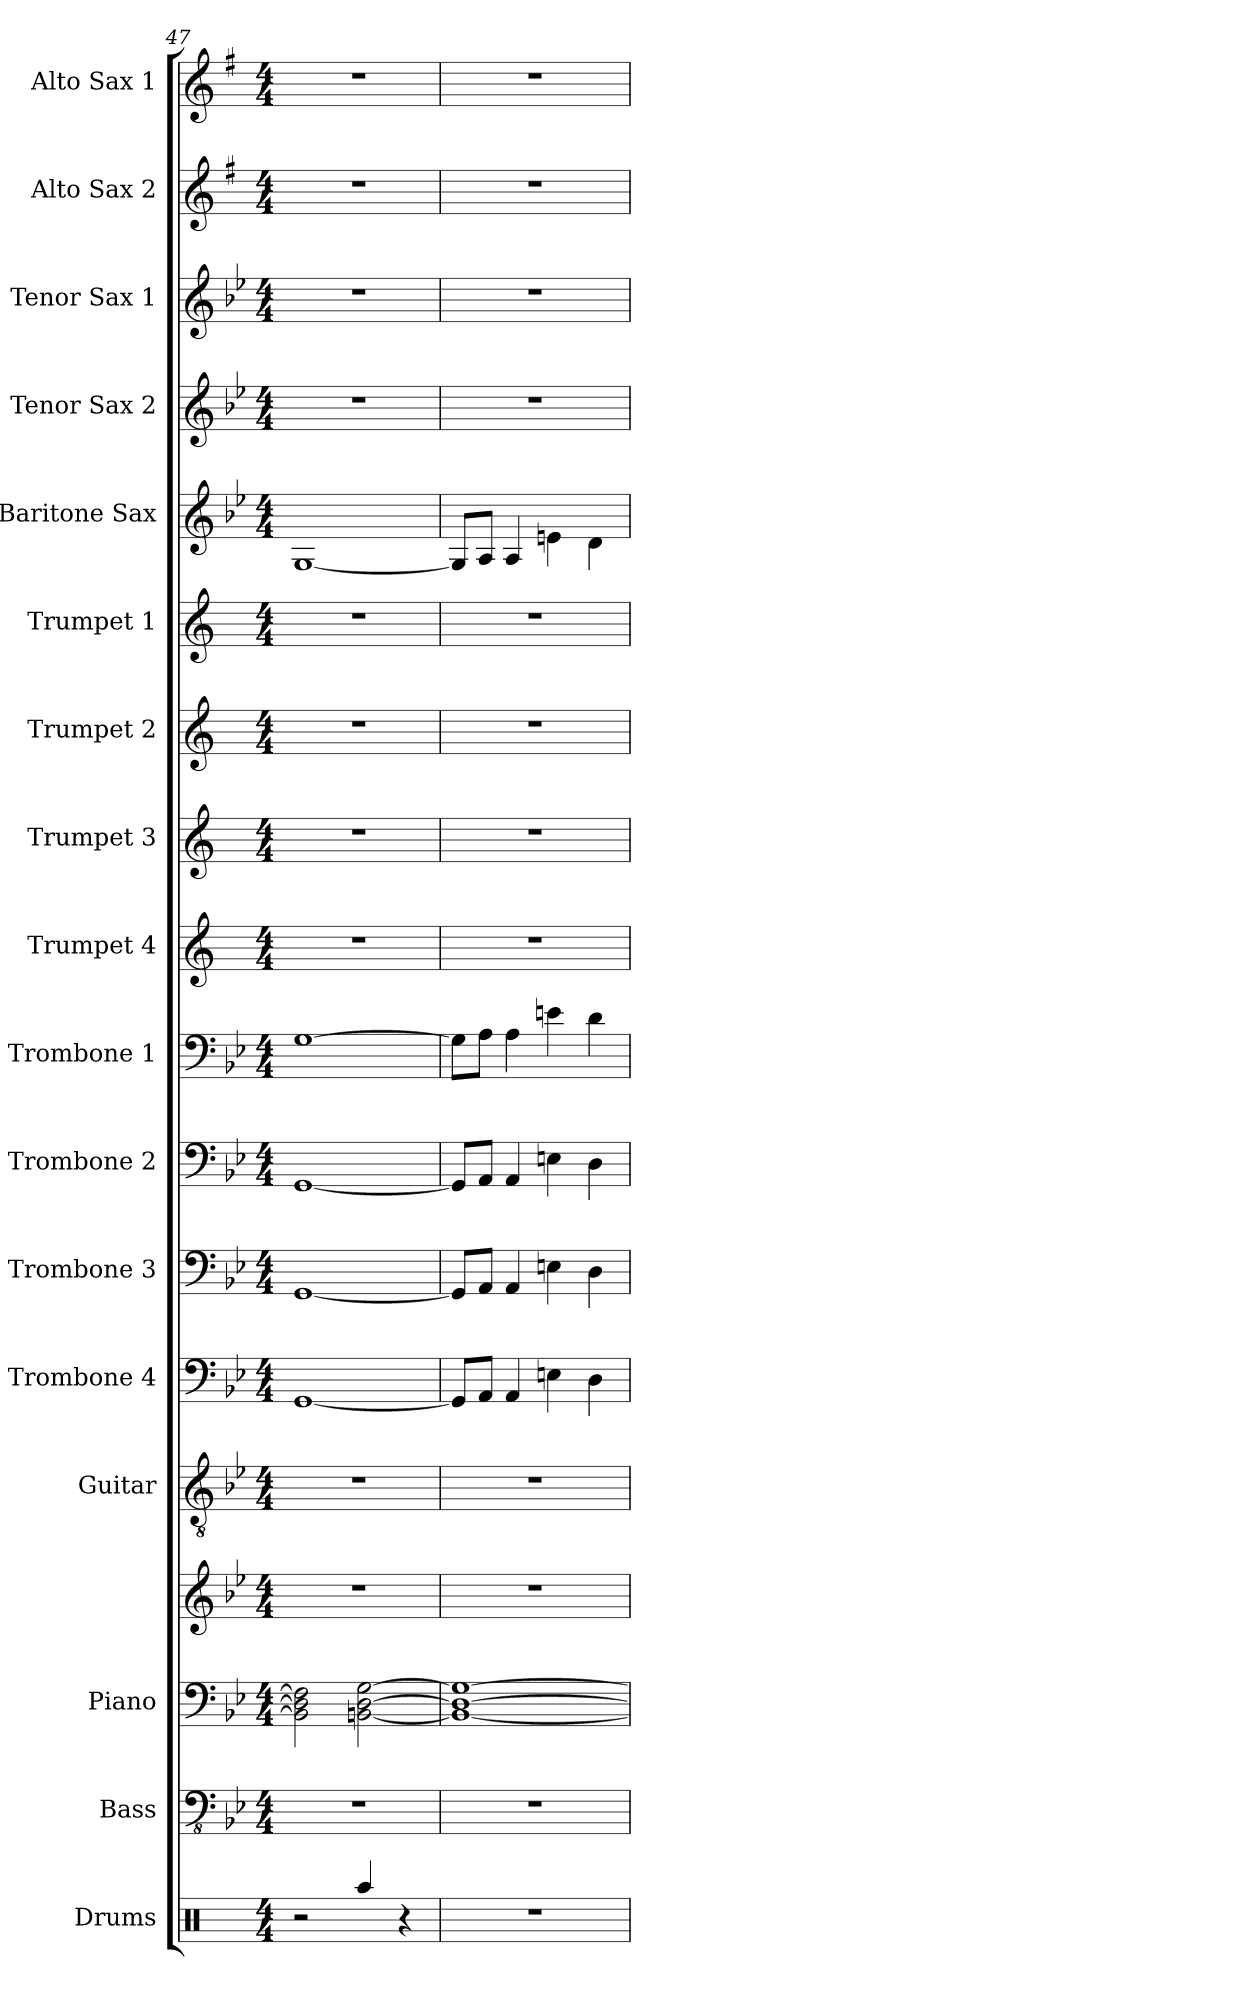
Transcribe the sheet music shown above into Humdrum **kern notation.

**kern	**kern	**kern	**kern	**kern	**kern	**kern	**kern	**kern	**kern	**kern	**kern	**kern	**kern	**kern	**kern	**kern	**kern
*part17	*part16	*part15	*part15	*part14	*part13	*part12	*part11	*part10	*part9	*part8	*part7	*part6	*part5	*part4	*part3	*part2	*part1
*staff18	*staff17	*staff16	*staff15	*staff14	*staff13	*staff12	*staff11	*staff10	*staff9	*staff8	*staff7	*staff6	*staff5	*staff4	*staff3	*staff2	*staff1
*I"Drums	*I"Bass	*I"Piano	*	*I"Guitar	*I"Trombone 4	*I"Trombone 3	*I"Trombone 2	*I"Trombone 1	*I"Trumpet 4	*I"Trumpet 3	*I"Trumpet 2	*I"Trumpet 1	*I"Baritone Sax	*I"Tenor Sax 2	*I"Tenor Sax 1	*I"Alto Sax 2	*I"Alto Sax 1
*I'Drums	*I'Bass	*I'Piano	*	*I'Gtr.	*I'Tbn. 4	*I'Tbn. 3	*I'Tbn. 2	*I'Tbn. 1	*I'Tpt. 4	*I'Tpt. 3	*I'Tpt. 2	*I'Tpt. 1	*I'Bari	*I'Tenor 2	*I'Tenor 1	*I'Alto 2	*I'Alto 1
*clefX	*clefFv4	*clefF4	*clefG2	*clefGv2	*clefF4	*clefF4	*clefF4	*clefF4	*clefG2	*clefG2	*clefG2	*clefG2	*clefG2	*clefG2	*clefG2	*clefG2	*clefG2
*	*	*	*	*	*	*	*	*	*ITrd1c2	*ITrd1c2	*ITrd1c2	*ITrd1c2	*ITrd12c21	*ITrd8c14	*ITrd8c14	*ITrd5c9	*ITrd5c9
*k[]	*k[b-e-]	*k[b-e-]	*k[b-e-]	*k[b-e-]	*k[b-e-]	*k[b-e-]	*k[b-e-]	*k[b-e-]	*k[b-e-]	*k[b-e-]	*k[b-e-]	*k[b-e-]	*k[b-e-]	*k[b-e-]	*k[b-e-]	*k[b-e-]	*k[b-e-]
*M4/4	*M4/4	*M4/4	*M4/4	*M4/4	*M4/4	*M4/4	*M4/4	*M4/4	*M4/4	*M4/4	*M4/4	*M4/4	*M4/4	*M4/4	*M4/4	*M4/4	*M4/4
=47	=47	=47	=47	=47	=47	=47	=47	=47	=47	=47	=47	=47	=47	=47	=47	=47	=47
2r	1r	2BB\] 2D\] 2F#\]	1r	1r	[1GG	[1GG	[1GG	[1G	1r	1r	1r	1r	[1GG	1r	1r	1r	1r
4Raa/	.	[2BBn\ [2D\ [2G\	.	.	.	.	.	.	.	.	.	.	.	.	.	.	.
4r	.	.	.	.	.	.	.	.	.	.	.	.	.	.	.	.	.
=48	=48	=48	=48	=48	=48	=48	=48	=48	=48	=48	=48	=48	=48	=48	=48	=48	=48
1r	1r	1BB_ 1D_ 1G_	1r	1r	8GG/L]	8GG/L]	8GG/L]	8G\L]	1r	1r	1r	1r	8GG/L]	1r	1r	1r	1r
.	.	.	.	.	8AA/J	8AA/J	8AA/J	8A\J	.	.	.	.	8AA/J	.	.	.	.
.	.	.	.	.	4AA/	4AA/	4AA/	4A\	.	.	.	.	4AA/	.	.	.	.
.	.	.	.	.	4En\	4En\	4En\	4en\	.	.	.	.	4En\	.	.	.	.
.	.	.	.	.	4D\	4D\	4D\	4d\	.	.	.	.	4D\	.	.	.	.
=	=	=	=	=	=	=	=	=	=	=	=	=	=	=	=	=	=
*-	*-	*-	*-	*-	*-	*-	*-	*-	*-	*-	*-	*-	*-	*-	*-	*-	*-
